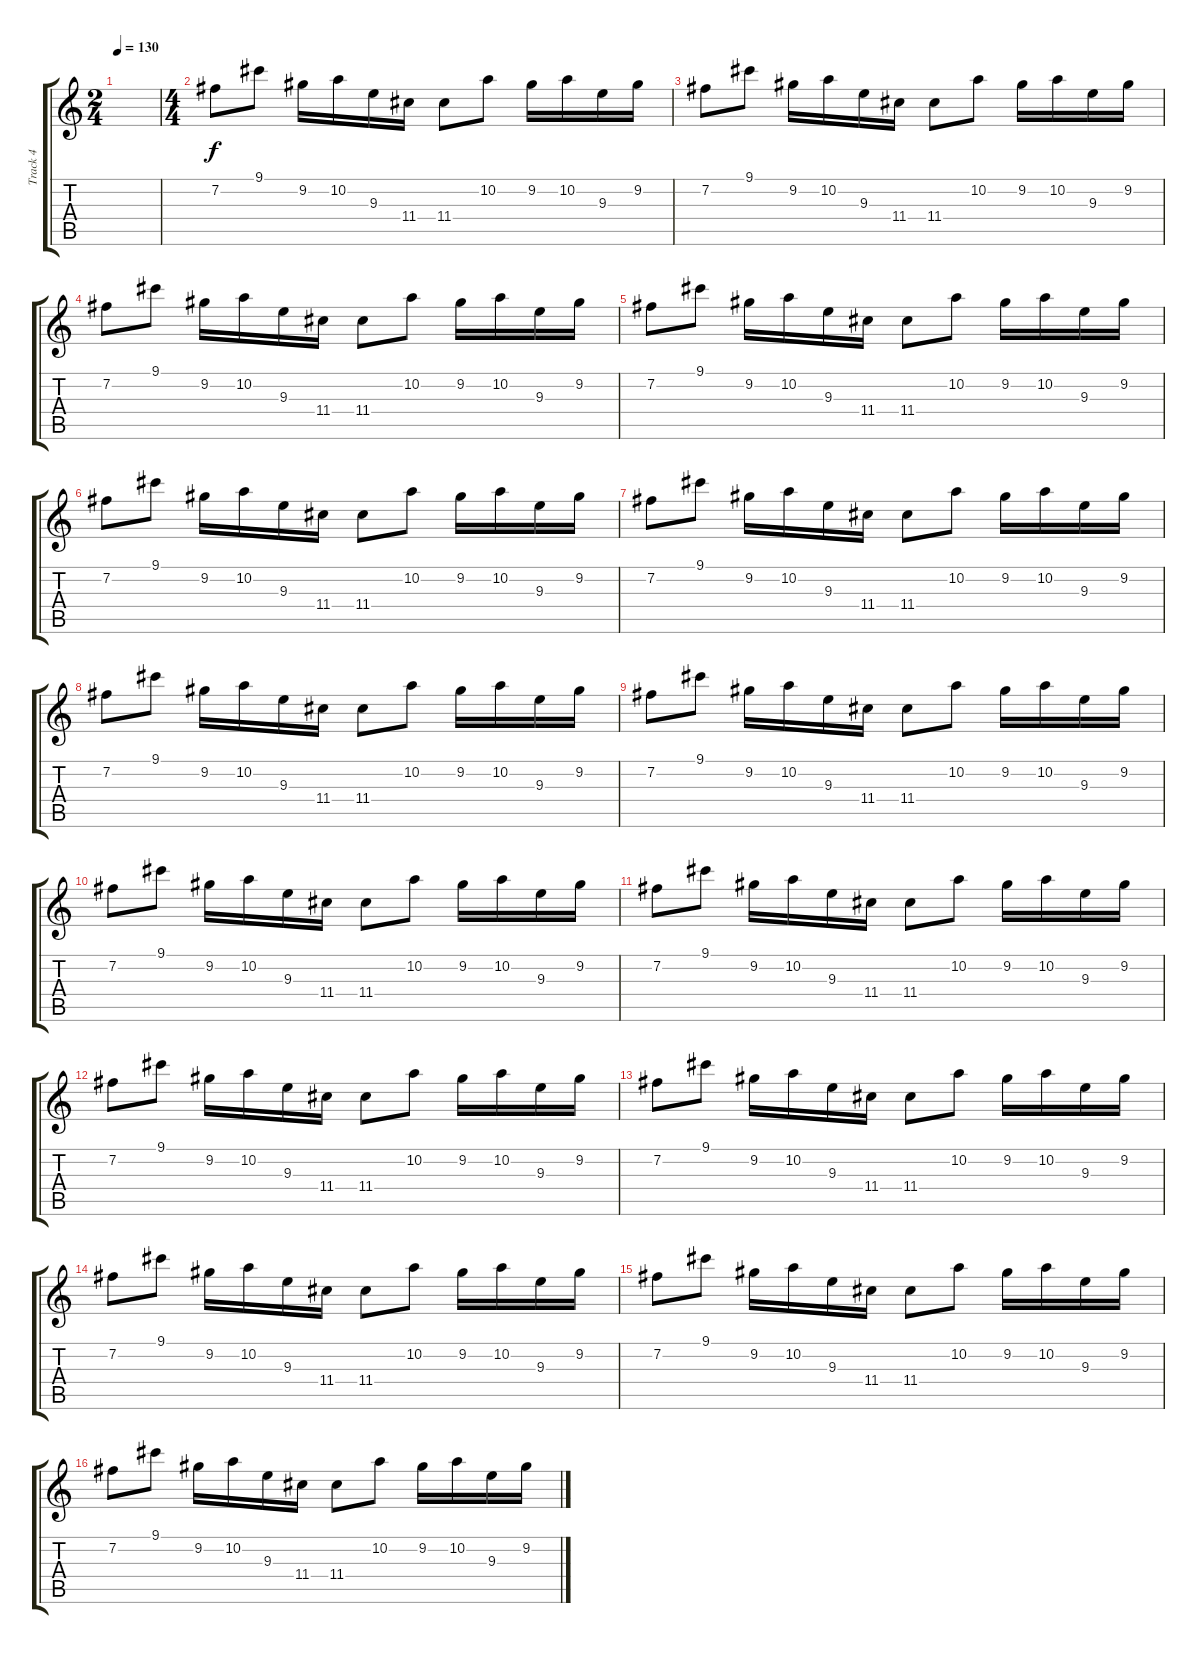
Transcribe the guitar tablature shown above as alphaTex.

\track ("Track 4" "Track 4") {instrument acousticguitarnylon}
\staff {score tabs}
\tuning (E4 B3 G3 D3 A2 E2) {hide}
\ts (2 4)
\tempo 130
\clef g2
\ks c
|
\ts (4 4)
7.2.8 9.1.8 9.2.16 10.2.16 9.3.16 11.4.16 11.4.8 10.2.8 9.2.16 10.2.16 9.3.16 9.2.16 |
7.2.8 9.1.8 9.2.16 10.2.16 9.3.16 11.4.16 11.4.8 10.2.8 9.2.16 10.2.16 9.3.16 9.2.16 |
7.2.8 9.1.8 9.2.16 10.2.16 9.3.16 11.4.16 11.4.8 10.2.8 9.2.16 10.2.16 9.3.16 9.2.16 |
7.2.8 9.1.8 9.2.16 10.2.16 9.3.16 11.4.16 11.4.8 10.2.8 9.2.16 10.2.16 9.3.16 9.2.16 |
7.2.8 9.1.8 9.2.16 10.2.16 9.3.16 11.4.16 11.4.8 10.2.8 9.2.16 10.2.16 9.3.16 9.2.16 |
7.2.8 9.1.8 9.2.16 10.2.16 9.3.16 11.4.16 11.4.8 10.2.8 9.2.16 10.2.16 9.3.16 9.2.16 |
7.2.8 9.1.8 9.2.16 10.2.16 9.3.16 11.4.16 11.4.8 10.2.8 9.2.16 10.2.16 9.3.16 9.2.16 |
7.2.8 9.1.8 9.2.16 10.2.16 9.3.16 11.4.16 11.4.8 10.2.8 9.2.16 10.2.16 9.3.16 9.2.16 |
7.2.8 9.1.8 9.2.16 10.2.16 9.3.16 11.4.16 11.4.8 10.2.8 9.2.16 10.2.16 9.3.16 9.2.16 |
7.2.8 9.1.8 9.2.16 10.2.16 9.3.16 11.4.16 11.4.8 10.2.8 9.2.16 10.2.16 9.3.16 9.2.16 |
7.2.8 9.1.8 9.2.16 10.2.16 9.3.16 11.4.16 11.4.8 10.2.8 9.2.16 10.2.16 9.3.16 9.2.16 |
7.2.8 9.1.8 9.2.16 10.2.16 9.3.16 11.4.16 11.4.8 10.2.8 9.2.16 10.2.16 9.3.16 9.2.16 |
7.2.8 9.1.8 9.2.16 10.2.16 9.3.16 11.4.16 11.4.8 10.2.8 9.2.16 10.2.16 9.3.16 9.2.16 |
7.2.8 9.1.8 9.2.16 10.2.16 9.3.16 11.4.16 11.4.8 10.2.8 9.2.16 10.2.16 9.3.16 9.2.16 |
7.2.8 9.1.8 9.2.16 10.2.16 9.3.16 11.4.16 11.4.8 10.2.8 9.2.16 10.2.16 9.3.16 9.2.16
